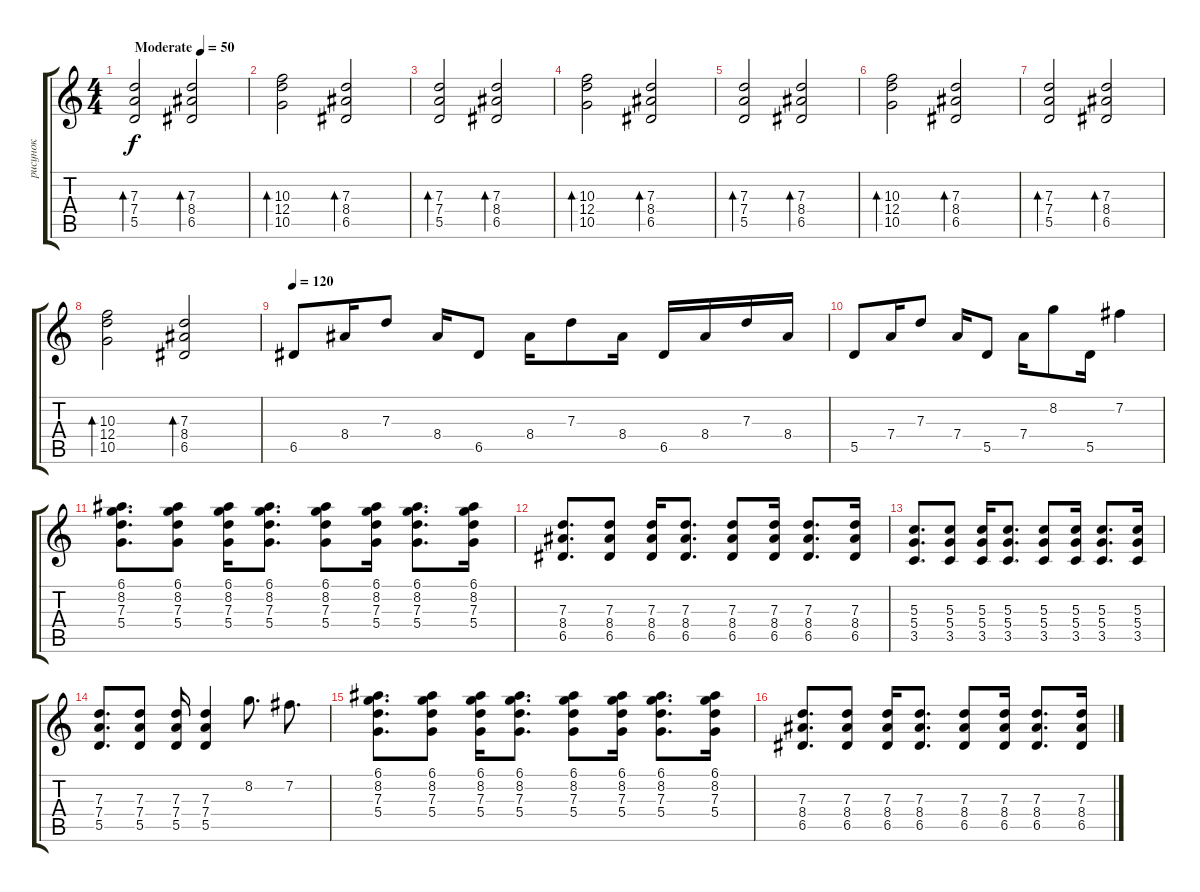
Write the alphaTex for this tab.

\track ("рисунок" "рисунок") {instrument acousticguitarsteel}
\staff {score tabs}
\tuning (E4 B3 G3 D3 A2 D2) {hide}
\ts (4 4)
\tempo (50 "Moderate")
\clef g2
\ks c
(7.3 7.4 5.5).2{bd 120 dy f instrument acousticguitarsteel} (7.3 8.4 6.5).2{bd 120} |
(10.3 12.4 10.5).2{bd 120} (7.3 8.4 6.5).2{bd 120} |
(7.3 7.4 5.5).2{bd 120} (7.3 8.4 6.5).2{bd 120} |
(10.3 12.4 10.5).2{bd 120} (7.3 8.4 6.5).2{bd 120} |
(7.3 7.4 5.5).2{bd 120} (7.3 8.4 6.5).2{bd 120} |
(10.3 12.4 10.5).2{bd 120} (7.3 8.4 6.5).2{bd 120} |
(7.3 7.4 5.5).2{bd 120} (7.3 8.4 6.5).2{bd 120} |
(10.3 12.4 10.5).2{bd 120} (7.3 8.4 6.5).2{bd 120} |
\tempo 120
6.5.8 8.4.16 7.3.8 8.4.16 6.5.8 8.4.16 7.3.8 8.4.16 6.5.16 8.4.16 7.3.16 8.4.16 |
5.5.8 7.4.16 7.3.8 7.4.16 5.5.8 7.4.16 8.2.8 5.5.16 7.2.4 |
(6.1 8.2 7.3 5.4).8{d} (6.1 8.2 7.3 5.4).8 (6.1 8.2 7.3 5.4).16 (6.1 8.2 7.3 5.4).8{d} (6.1 8.2 7.3 5.4).8 (6.1 8.2 7.3 5.4).16 (6.1 8.2 7.3 5.4).8{d} (6.1 8.2 7.3 5.4).16 |
(7.3 8.4 6.5).8{d} (7.3 8.4 6.5).8 (7.3 8.4 6.5).16 (7.3 8.4 6.5).8{d} (7.3 8.4 6.5).8 (7.3 8.4 6.5).16 (7.3 8.4 6.5).8{d} (7.3 8.4 6.5).16 |
(5.3 5.4 3.5).8{d} (5.3 5.4 3.5).8 (5.3 5.4 3.5).16 (5.3 5.4 3.5).8{d} (5.3 5.4 3.5).8 (5.3 5.4 3.5).16 (5.3 5.4 3.5).8{d} (5.3 5.4 3.5).16 |
(7.3 7.4 5.5).8{d} (7.3 7.4 5.5).8 (7.3 7.4 5.5).16 (7.3 7.4 5.5).4 8.2.8{d} 7.2.8{d} |
(6.1 8.2 7.3 5.4).8{d} (6.1 8.2 7.3 5.4).8 (6.1 8.2 7.3 5.4).16 (6.1 8.2 7.3 5.4).8{d} (6.1 8.2 7.3 5.4).8 (6.1 8.2 7.3 5.4).16 (6.1 8.2 7.3 5.4).8{d} (6.1 8.2 7.3 5.4).16 |
(7.3 8.4 6.5).8{d} (7.3 8.4 6.5).8 (7.3 8.4 6.5).16 (7.3 8.4 6.5).8{d} (7.3 8.4 6.5).8 (7.3 8.4 6.5).16 (7.3 8.4 6.5).8{d} (7.3 8.4 6.5).16
